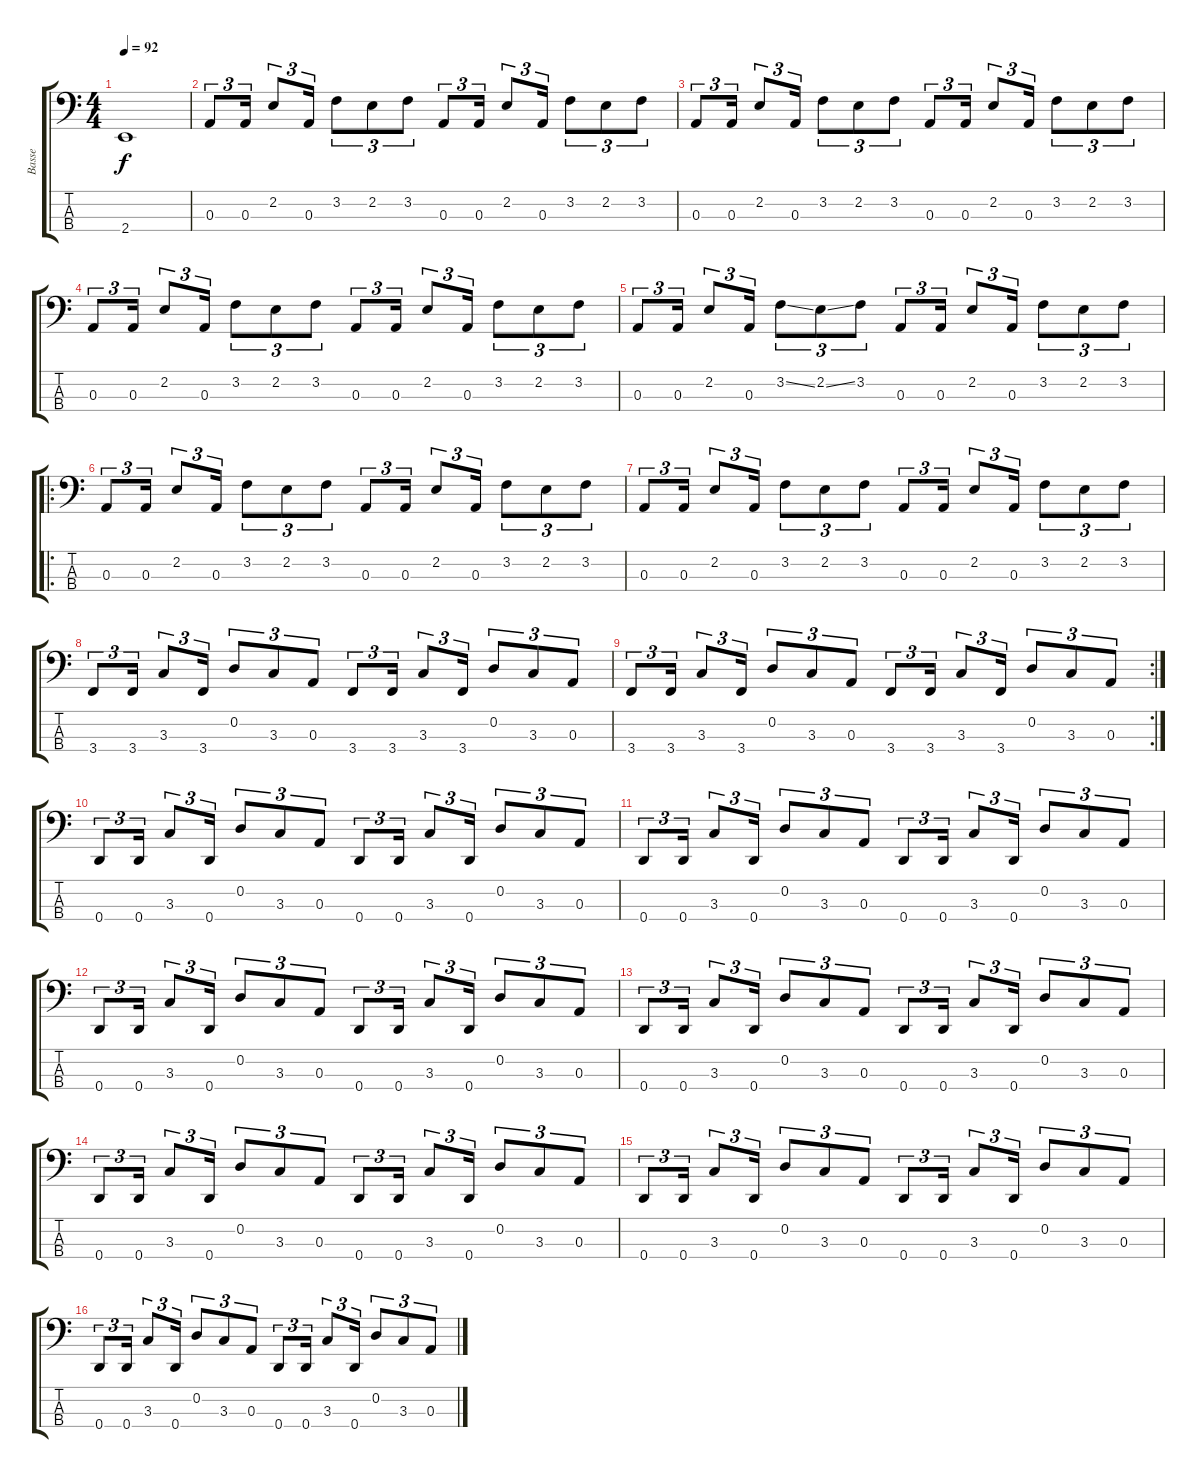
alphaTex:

\track ("Basse" "Basse") {instrument electricbassfinger}
\staff {score tabs}
\tuning (G2 D2 A1 D1) {hide}
\ts (4 4)
\tempo 92
\clef f4
\ks c
2.4{t}.1{dy f} |
0.3.8{tu (3 2)} 0.3.16{tu (3 2)} 2.2.8{tu (3 2)} 0.3.16{tu (3 2)} 3.2.8{tu (3 2)} 2.2.8{tu (3 2)} 3.2.8{tu (3 2)} 0.3.8{tu (3 2)} 0.3.16{tu (3 2)} 2.2.8{tu (3 2)} 0.3.16{tu (3 2)} 3.2.8{tu (3 2)} 2.2.8{tu (3 2)} 3.2.8{tu (3 2)} |
0.3.8{tu (3 2)} 0.3.16{tu (3 2)} 2.2.8{tu (3 2)} 0.3.16{tu (3 2)} 3.2.8{tu (3 2)} 2.2.8{tu (3 2)} 3.2.8{tu (3 2)} 0.3.8{tu (3 2)} 0.3.16{tu (3 2)} 2.2.8{tu (3 2)} 0.3.16{tu (3 2)} 3.2.8{tu (3 2)} 2.2.8{tu (3 2)} 3.2.8{tu (3 2)} |
0.3.8{tu (3 2)} 0.3.16{tu (3 2)} 2.2.8{tu (3 2)} 0.3.16{tu (3 2)} 3.2.8{tu (3 2)} 2.2.8{tu (3 2)} 3.2.8{tu (3 2)} 0.3.8{tu (3 2)} 0.3.16{tu (3 2)} 2.2.8{tu (3 2)} 0.3.16{tu (3 2)} 3.2.8{tu (3 2)} 2.2.8{tu (3 2)} 3.2.8{tu (3 2)} |
0.3.8{tu (3 2)} 0.3.16{tu (3 2)} 2.2.8{tu (3 2)} 0.3.16{tu (3 2)} 3.2{ss}.8{tu (3 2)} 2.2{ss}.8{tu (3 2)} 3.2.8{tu (3 2)} 0.3.8{tu (3 2)} 0.3.16{tu (3 2)} 2.2.8{tu (3 2)} 0.3.16{tu (3 2)} 3.2.8{tu (3 2)} 2.2.8{tu (3 2)} 3.2.8{tu (3 2)} |
\ro
0.3.8{tu (3 2)} 0.3.16{tu (3 2)} 2.2.8{tu (3 2)} 0.3.16{tu (3 2)} 3.2.8{tu (3 2)} 2.2.8{tu (3 2)} 3.2.8{tu (3 2)} 0.3.8{tu (3 2)} 0.3.16{tu (3 2)} 2.2.8{tu (3 2)} 0.3.16{tu (3 2)} 3.2.8{tu (3 2)} 2.2.8{tu (3 2)} 3.2.8{tu (3 2)} |
0.3.8{tu (3 2)} 0.3.16{tu (3 2)} 2.2.8{tu (3 2)} 0.3.16{tu (3 2)} 3.2.8{tu (3 2)} 2.2.8{tu (3 2)} 3.2.8{tu (3 2)} 0.3.8{tu (3 2)} 0.3.16{tu (3 2)} 2.2.8{tu (3 2)} 0.3.16{tu (3 2)} 3.2.8{tu (3 2)} 2.2.8{tu (3 2)} 3.2.8{tu (3 2)} |
3.4.8{tu (3 2)} 3.4.16{tu (3 2)} 3.3.8{tu (3 2)} 3.4.16{tu (3 2)} 0.2.8{tu (3 2)} 3.3.8{tu (3 2)} 0.3.8{tu (3 2)} 3.4.8{tu (3 2)} 3.4.16{tu (3 2)} 3.3.8{tu (3 2)} 3.4.16{tu (3 2)} 0.2.8{tu (3 2)} 3.3.8{tu (3 2)} 0.3.8{tu (3 2)} |
\rc 2
3.4.8{tu (3 2)} 3.4.16{tu (3 2)} 3.3.8{tu (3 2)} 3.4.16{tu (3 2)} 0.2.8{tu (3 2)} 3.3.8{tu (3 2)} 0.3.8{tu (3 2)} 3.4.8{tu (3 2)} 3.4.16{tu (3 2)} 3.3.8{tu (3 2)} 3.4.16{tu (3 2)} 0.2.8{tu (3 2)} 3.3.8{tu (3 2)} 0.3.8{tu (3 2)} |
0.4.8{tu (3 2)} 0.4.16{tu (3 2)} 3.3.8{tu (3 2)} 0.4.16{tu (3 2)} 0.2.8{tu (3 2)} 3.3.8{tu (3 2)} 0.3.8{tu (3 2)} 0.4.8{tu (3 2)} 0.4.16{tu (3 2)} 3.3.8{tu (3 2)} 0.4.16{tu (3 2)} 0.2.8{tu (3 2)} 3.3.8{tu (3 2)} 0.3.8{tu (3 2)} |
0.4.8{tu (3 2)} 0.4.16{tu (3 2)} 3.3.8{tu (3 2)} 0.4.16{tu (3 2)} 0.2.8{tu (3 2)} 3.3.8{tu (3 2)} 0.3.8{tu (3 2)} 0.4.8{tu (3 2)} 0.4.16{tu (3 2)} 3.3.8{tu (3 2)} 0.4.16{tu (3 2)} 0.2.8{tu (3 2)} 3.3.8{tu (3 2)} 0.3.8{tu (3 2)} |
0.4.8{tu (3 2)} 0.4.16{tu (3 2)} 3.3.8{tu (3 2)} 0.4.16{tu (3 2)} 0.2.8{tu (3 2)} 3.3.8{tu (3 2)} 0.3.8{tu (3 2)} 0.4.8{tu (3 2)} 0.4.16{tu (3 2)} 3.3.8{tu (3 2)} 0.4.16{tu (3 2)} 0.2.8{tu (3 2)} 3.3.8{tu (3 2)} 0.3.8{tu (3 2)} |
0.4.8{tu (3 2)} 0.4.16{tu (3 2)} 3.3.8{tu (3 2)} 0.4.16{tu (3 2)} 0.2.8{tu (3 2)} 3.3.8{tu (3 2)} 0.3.8{tu (3 2)} 0.4.8{tu (3 2)} 0.4.16{tu (3 2)} 3.3.8{tu (3 2)} 0.4.16{tu (3 2)} 0.2.8{tu (3 2)} 3.3.8{tu (3 2)} 0.3.8{tu (3 2)} |
0.4.8{tu (3 2)} 0.4.16{tu (3 2)} 3.3.8{tu (3 2)} 0.4.16{tu (3 2)} 0.2.8{tu (3 2)} 3.3.8{tu (3 2)} 0.3.8{tu (3 2)} 0.4.8{tu (3 2)} 0.4.16{tu (3 2)} 3.3.8{tu (3 2)} 0.4.16{tu (3 2)} 0.2.8{tu (3 2)} 3.3.8{tu (3 2)} 0.3.8{tu (3 2)} |
0.4.8{tu (3 2)} 0.4.16{tu (3 2)} 3.3.8{tu (3 2)} 0.4.16{tu (3 2)} 0.2.8{tu (3 2)} 3.3.8{tu (3 2)} 0.3.8{tu (3 2)} 0.4.8{tu (3 2)} 0.4.16{tu (3 2)} 3.3.8{tu (3 2)} 0.4.16{tu (3 2)} 0.2.8{tu (3 2)} 3.3.8{tu (3 2)} 0.3.8{tu (3 2)} |
0.4.8{tu (3 2)} 0.4.16{tu (3 2)} 3.3.8{tu (3 2)} 0.4.16{tu (3 2)} 0.2.8{tu (3 2)} 3.3.8{tu (3 2)} 0.3.8{tu (3 2)} 0.4.8{tu (3 2)} 0.4.16{tu (3 2)} 3.3.8{tu (3 2)} 0.4.16{tu (3 2)} 0.2.8{tu (3 2)} 3.3.8{tu (3 2)} 0.3.8{tu (3 2)}
